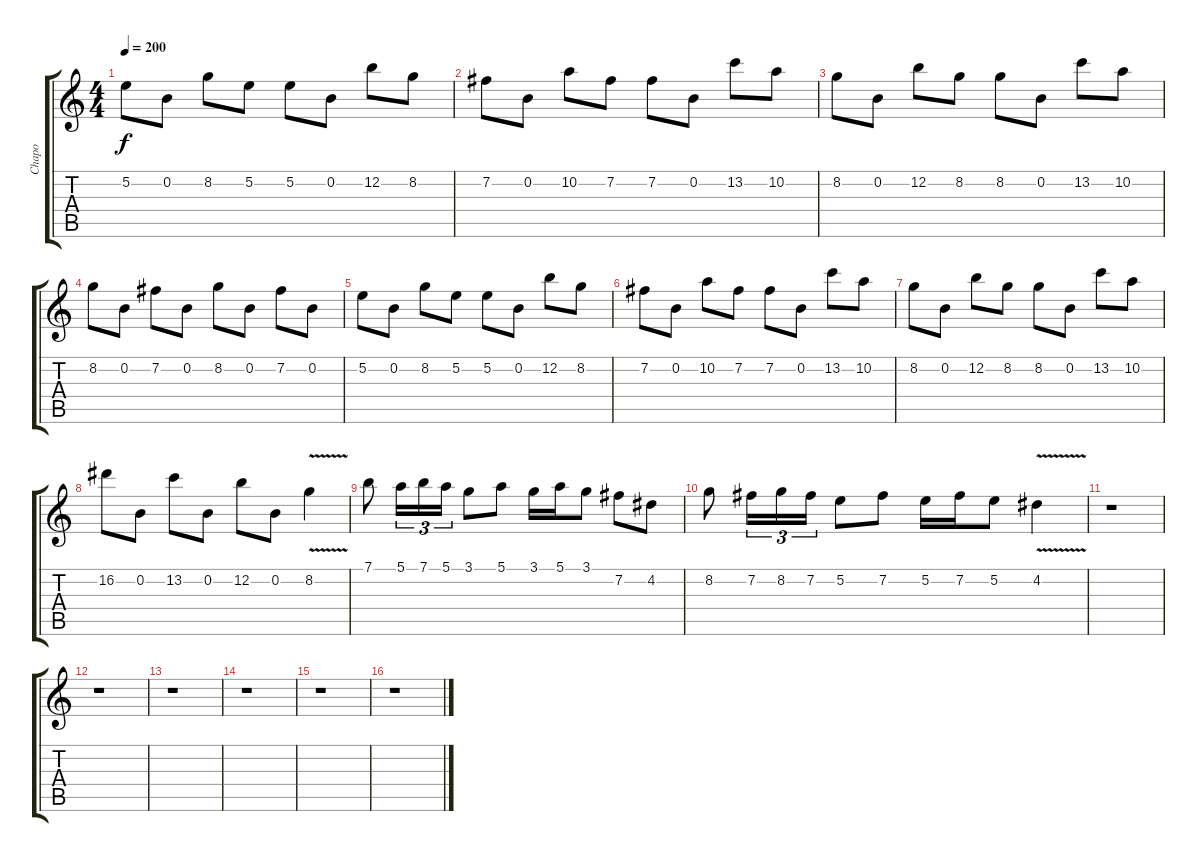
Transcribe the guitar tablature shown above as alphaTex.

\track ("Chapo" "Chapo") {instrument distortionguitar}
\staff {score tabs}
\tuning (E4 B3 G3 D3 A2 E2) {hide}
\ts (4 4)
\tempo 200
\clef g2
\ks c
5.2.8{dy f} 0.2.8 8.2.8 5.2.8 5.2.8 0.2.8 12.2.8 8.2.8 |
7.2.8 0.2.8 10.2.8 7.2.8 7.2.8 0.2.8 13.2.8 10.2.8 |
8.2.8 0.2.8 12.2.8 8.2.8 8.2.8 0.2.8 13.2.8 10.2.8 |
8.2.8 0.2.8 7.2.8 0.2.8 8.2.8 0.2.8 7.2.8 0.2.8 |
5.2.8 0.2.8 8.2.8 5.2.8 5.2.8 0.2.8 12.2.8 8.2.8 |
7.2.8 0.2.8 10.2.8 7.2.8 7.2.8 0.2.8 13.2.8 10.2.8 |
8.2.8 0.2.8 12.2.8 8.2.8 8.2.8 0.2.8 13.2.8 10.2.8 |
16.2.8 0.2.8 13.2.8 0.2.8 12.2.8 0.2.8 8.2{v}.4 |
7.1.8 5.1.16{tu (3 2)} 7.1.16{tu (3 2)} 5.1.16{tu (3 2)} 3.1.8 5.1.8 3.1.16 5.1.16 3.1.8 7.2.8 4.2.8 |
8.2.8 7.2.16{tu (3 2)} 8.2.16{tu (3 2)} 7.2.16{tu (3 2)} 5.2.8 7.2.8 5.2.16 7.2.16 5.2.8 4.2{v}.4 |
r.1 |
r.1 |
r.1 |
r.1 |
r.1 |
r.1
